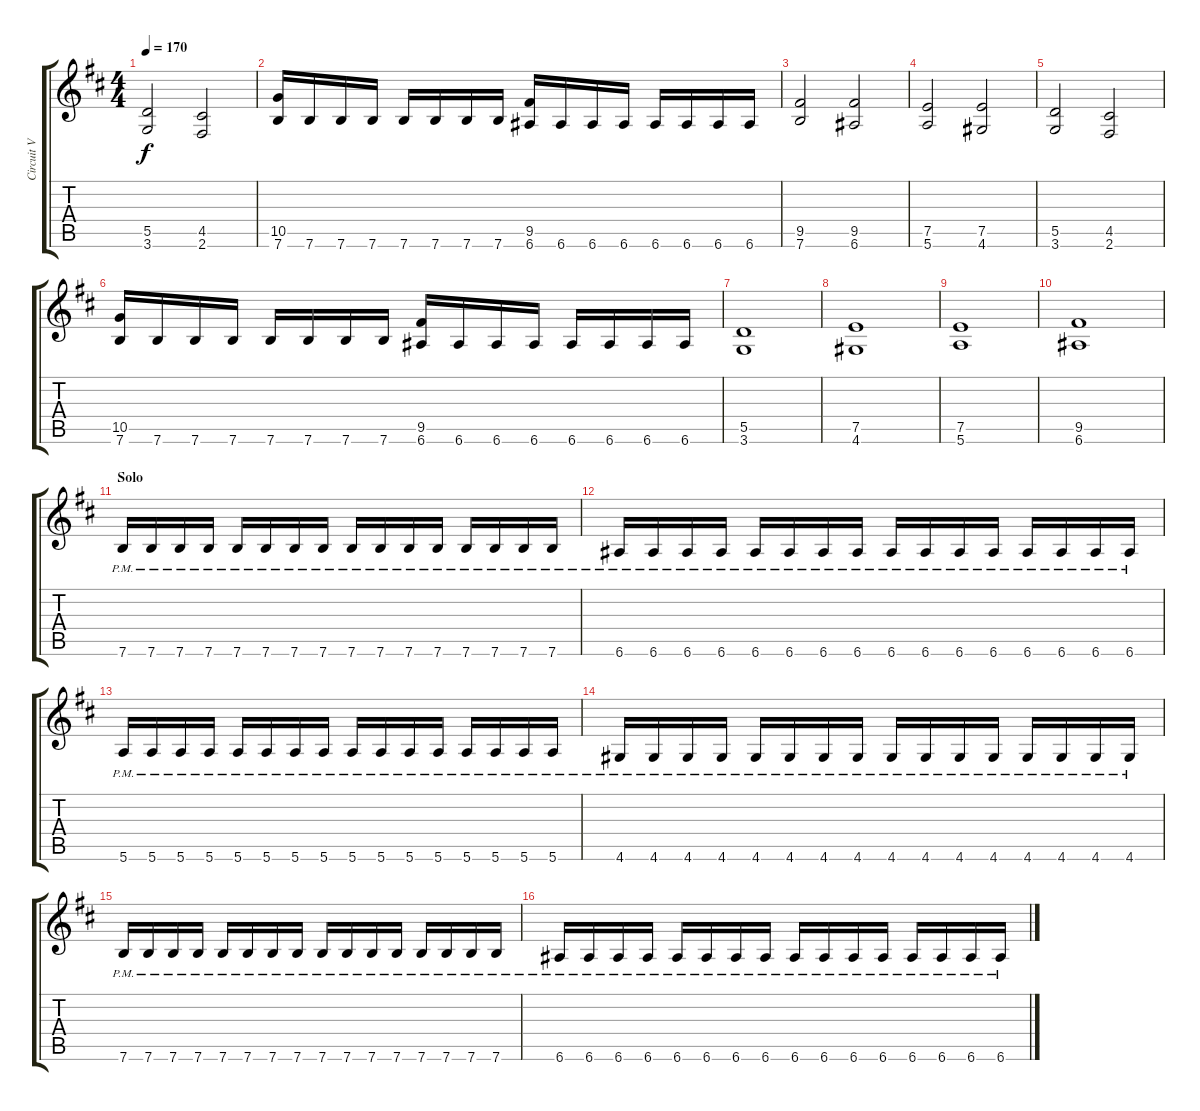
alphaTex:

\track ("Circuit V Panther" "Circuit V ") {instrument overdrivenguitar}
\staff {score tabs}
\tuning (E4 B3 G3 D3 A2 E2) {hide}
\ts (4 4)
\tempo 170
\clef g2
\ks d
(5.5 3.6).2{dy f} (4.5 2.6).2 |
(10.5 7.6).16 7.6.16 7.6.16 7.6.16 7.6.16 7.6.16 7.6.16 7.6.16 (9.5 6.6).16 6.6.16 6.6.16 6.6.16 6.6.16 6.6.16 6.6.16 6.6.16 |
(9.5 7.6).2 (9.5 6.6).2 |
(7.5 5.6).2 (7.5 4.6).2 |
(5.5 3.6).2 (4.5 2.6).2 |
(10.5 7.6).16 7.6.16 7.6.16 7.6.16 7.6.16 7.6.16 7.6.16 7.6.16 (9.5 6.6).16 6.6.16 6.6.16 6.6.16 6.6.16 6.6.16 6.6.16 6.6.16 |
(5.5 3.6).1 |
(7.5 4.6).1 |
(7.5 5.6).1 |
(9.5 6.6).1 |
\section ("" "Solo")
7.6{pm}.16 7.6{pm}.16 7.6{pm}.16 7.6{pm}.16 7.6{pm}.16 7.6{pm}.16 7.6{pm}.16 7.6{pm}.16 7.6{pm}.16 7.6{pm}.16 7.6{pm}.16 7.6{pm}.16 7.6{pm}.16 7.6{pm}.16 7.6{pm}.16 7.6{pm}.16 |
6.6{pm}.16 6.6{pm}.16 6.6{pm}.16 6.6{pm}.16 6.6{pm}.16 6.6{pm}.16 6.6{pm}.16 6.6{pm}.16 6.6{pm}.16 6.6{pm}.16 6.6{pm}.16 6.6{pm}.16 6.6{pm}.16 6.6{pm}.16 6.6{pm}.16 6.6{pm}.16 |
5.6{pm}.16 5.6{pm}.16 5.6{pm}.16 5.6{pm}.16 5.6{pm}.16 5.6{pm}.16 5.6{pm}.16 5.6{pm}.16 5.6{pm}.16 5.6{pm}.16 5.6{pm}.16 5.6{pm}.16 5.6{pm}.16 5.6{pm}.16 5.6{pm}.16 5.6{pm}.16 |
4.6{pm}.16 4.6{pm}.16 4.6{pm}.16 4.6{pm}.16 4.6{pm}.16 4.6{pm}.16 4.6{pm}.16 4.6{pm}.16 4.6{pm}.16 4.6{pm}.16 4.6{pm}.16 4.6{pm}.16 4.6{pm}.16 4.6{pm}.16 4.6{pm}.16 4.6{pm}.16 |
7.6{pm}.16 7.6{pm}.16 7.6{pm}.16 7.6{pm}.16 7.6{pm}.16 7.6{pm}.16 7.6{pm}.16 7.6{pm}.16 7.6{pm}.16 7.6{pm}.16 7.6{pm}.16 7.6{pm}.16 7.6{pm}.16 7.6{pm}.16 7.6{pm}.16 7.6{pm}.16 |
6.6{pm}.16 6.6{pm}.16 6.6{pm}.16 6.6{pm}.16 6.6{pm}.16 6.6{pm}.16 6.6{pm}.16 6.6{pm}.16 6.6{pm}.16 6.6{pm}.16 6.6{pm}.16 6.6{pm}.16 6.6{pm}.16 6.6{pm}.16 6.6{pm}.16 6.6{pm}.16
